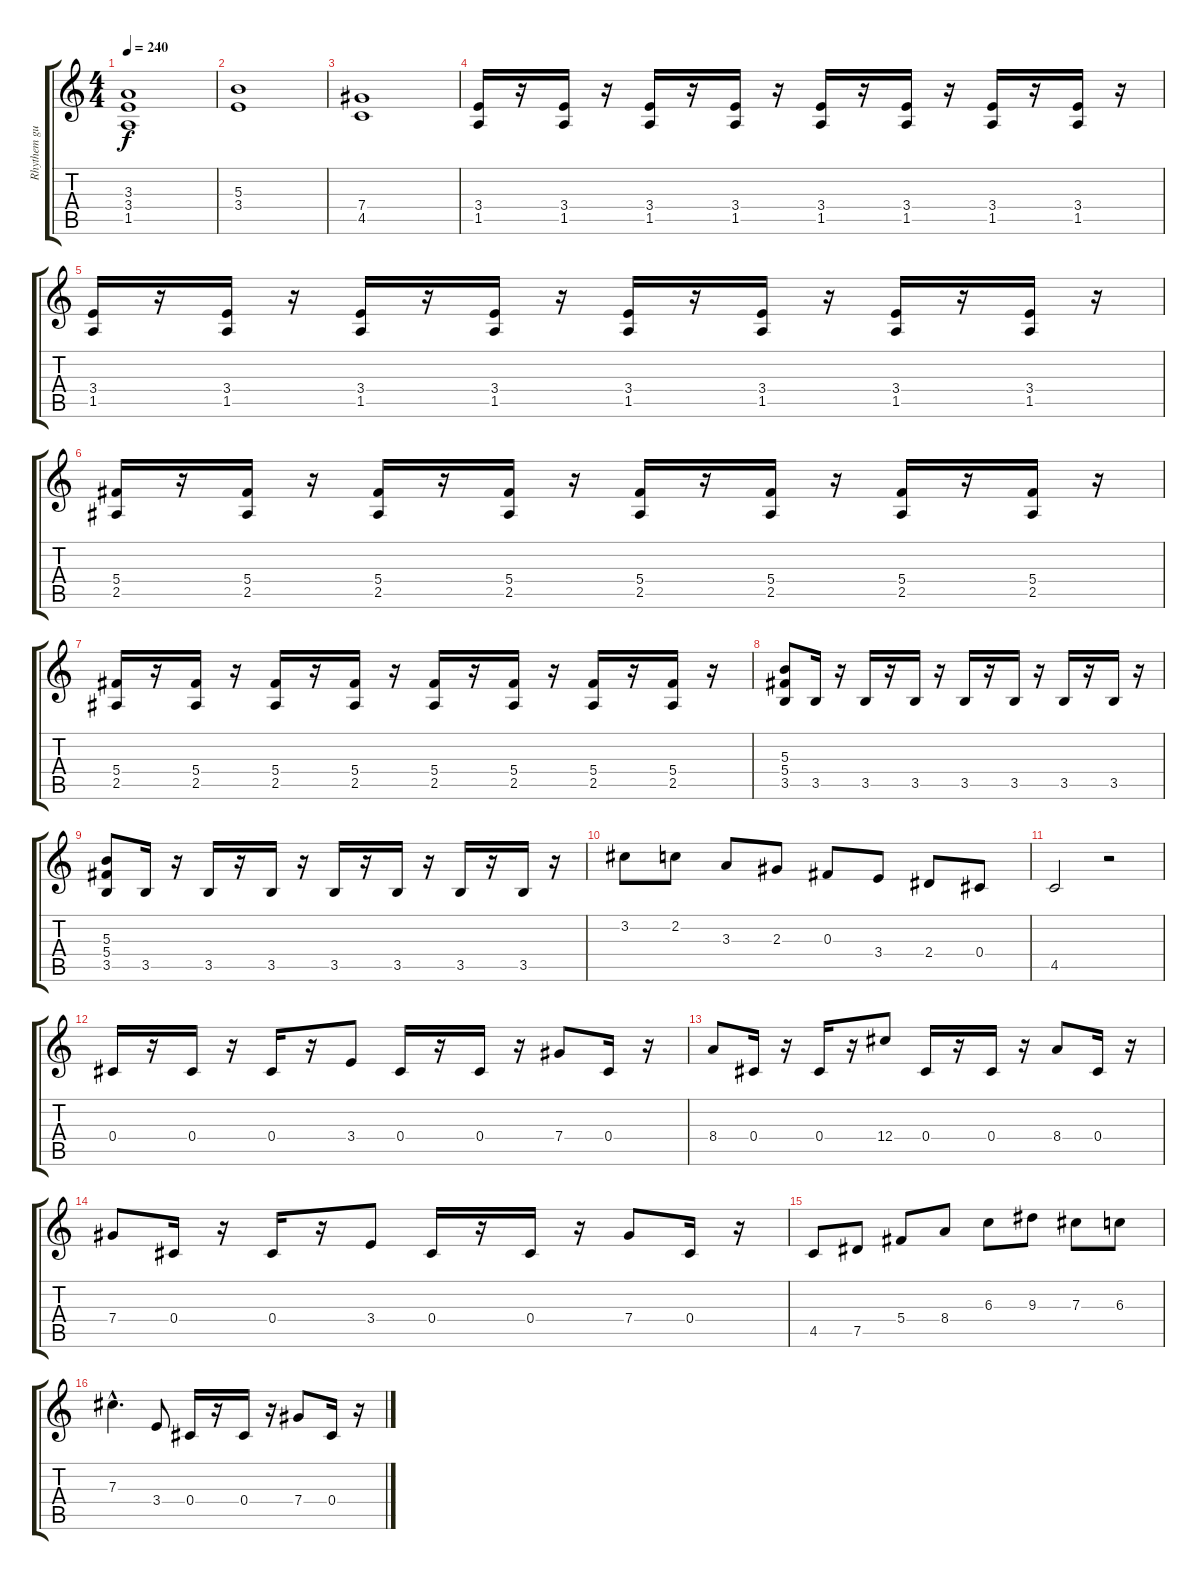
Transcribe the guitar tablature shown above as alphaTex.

\track ("Rhythem guitar" "Rhythem gu") {instrument distortionguitar}
\staff {score tabs}
\tuning (Eb4 Bb3 Gb3 Db3 Ab2 Eb2) {hide}
\ts (4 4)
\tempo 240
\clef g2
\ks c
(3.3 3.4 1.5).1{dy f} |
(5.3 3.4).1 |
(7.4 4.5).1 |
(3.4 1.5).16 r.16 (3.4 1.5).16 r.16 (3.4 1.5).16 r.16 (3.4 1.5).16 r.16 (3.4 1.5).16 r.16 (3.4 1.5).16 r.16 (3.4 1.5).16 r.16 (3.4 1.5).16 r.16 |
(3.4 1.5).16 r.16 (3.4 1.5).16 r.16 (3.4 1.5).16 r.16 (3.4 1.5).16 r.16 (3.4 1.5).16 r.16 (3.4 1.5).16 r.16 (3.4 1.5).16 r.16 (3.4 1.5).16 r.16 |
(5.4 2.5).16 r.16 (5.4 2.5).16 r.16 (5.4 2.5).16 r.16 (5.4 2.5).16 r.16 (5.4 2.5).16 r.16 (5.4 2.5).16 r.16 (5.4 2.5).16 r.16 (5.4 2.5).16 r.16 |
(5.4 2.5).16 r.16 (5.4 2.5).16 r.16 (5.4 2.5).16 r.16 (5.4 2.5).16 r.16 (5.4 2.5).16 r.16 (5.4 2.5).16 r.16 (5.4 2.5).16 r.16 (5.4 2.5).16 r.16 |
(5.3 5.4 3.5).8 3.5.16 r.16 3.5.16 r.16 3.5.16 r.16 3.5.16 r.16 3.5.16 r.16 3.5.16 r.16 3.5.16 r.16 |
(5.3 5.4 3.5).8 3.5.16 r.16 3.5.16 r.16 3.5.16 r.16 3.5.16 r.16 3.5.16 r.16 3.5.16 r.16 3.5.16 r.16 |
3.2.8 2.2.8 3.3.8 2.3.8 0.3.8 3.4.8 2.4.8 0.4.8 |
4.5.2 r.2 |
0.4.16 r.16 0.4.16 r.16 0.4.16 r.16 3.4.8 0.4.16 r.16 0.4.16 r.16 7.4.8 0.4.16 r.16 |
8.4.8 0.4.16 r.16 0.4.16 r.16 12.4.8 0.4.16 r.16 0.4.16 r.16 8.4.8 0.4.16 r.16 |
7.4.8 0.4.16 r.16 0.4.16 r.16 3.4.8 0.4.16 r.16 0.4.16 r.16 7.4.8 0.4.16 r.16 |
4.5.8 7.5.8 5.4.8 8.4.8 6.3.8 9.3.8 7.3.8 6.3.8 |
7.3{hac}.4{d} 3.4.8 0.4.16 r.16 0.4.16 r.16 7.4.8 0.4.16 r.16
